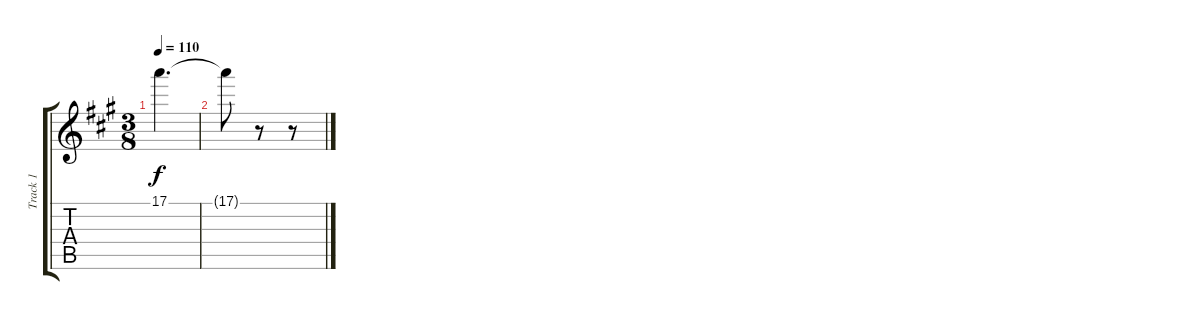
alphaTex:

\track ("Track 1" "Track 1") {instrument acousticguitarnylon}
\staff {score tabs}
\tuning (E4 B3 G3 D3 A2 E2) {hide}
\ts (3 8)
\tempo 110
\clef g2
\ks a
17.1{t}.4{d dy f} |
17.1{t}.8 r.8 r.8
